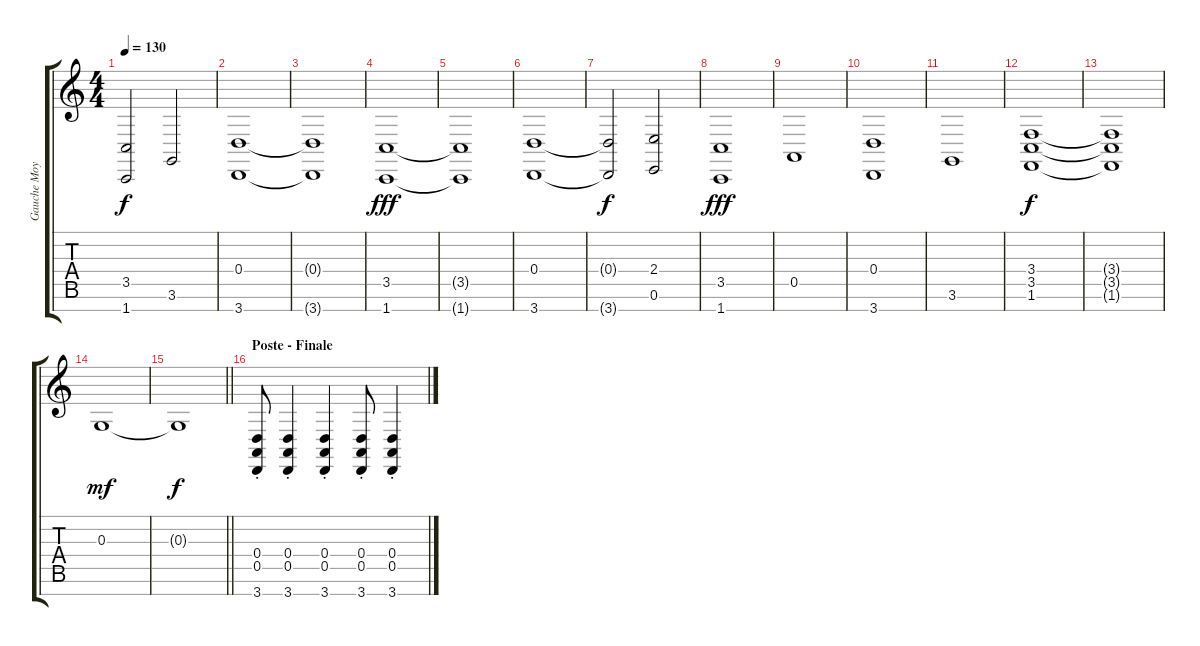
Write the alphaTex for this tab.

\track ("Gauche Moyenne" "Gauche Moy") {instrument acousticgrandpiano}
\staff {score tabs}
\tuning (E4 B3 G3 D3 A2 E2 B1) {hide}
\ts (4 4)
\tempo 130
\clef g2
\ks c
(3.5{t} 1.7{t}).2{dy f} 3.6.2 |
(0.4 3.7).1 |
(0.4{t} 3.7{t}).1 |
(3.5 1.7).1{dy fff} |
(3.5{t} 1.7{t}).1 |
(0.4 3.7).1 |
(0.4{t} 3.7{t}).2{dy f} (2.4 0.6).2 |
(3.5 1.7).1{dy fff} |
0.5.1 |
(0.4 3.7).1 |
3.6.1 |
(3.4 3.5 1.6).1{dy f} |
(3.4{t} 3.5{t} 1.6{t}).1 |
0.3.1{dy mf} |
\barLineRight lightlight
0.3{t}.1{dy f} |
\section ("" "Poste - Finale ")
(0.4{st} 0.5{st} 3.7{st}).8 (0.4{st} 0.5{st} 3.7{st}).4 (0.4{st} 0.5{st} 3.7{st}).4 (0.4{st} 0.5{st} 3.7{st}).8 (0.4{st} 0.5{st} 3.7{st}).4
